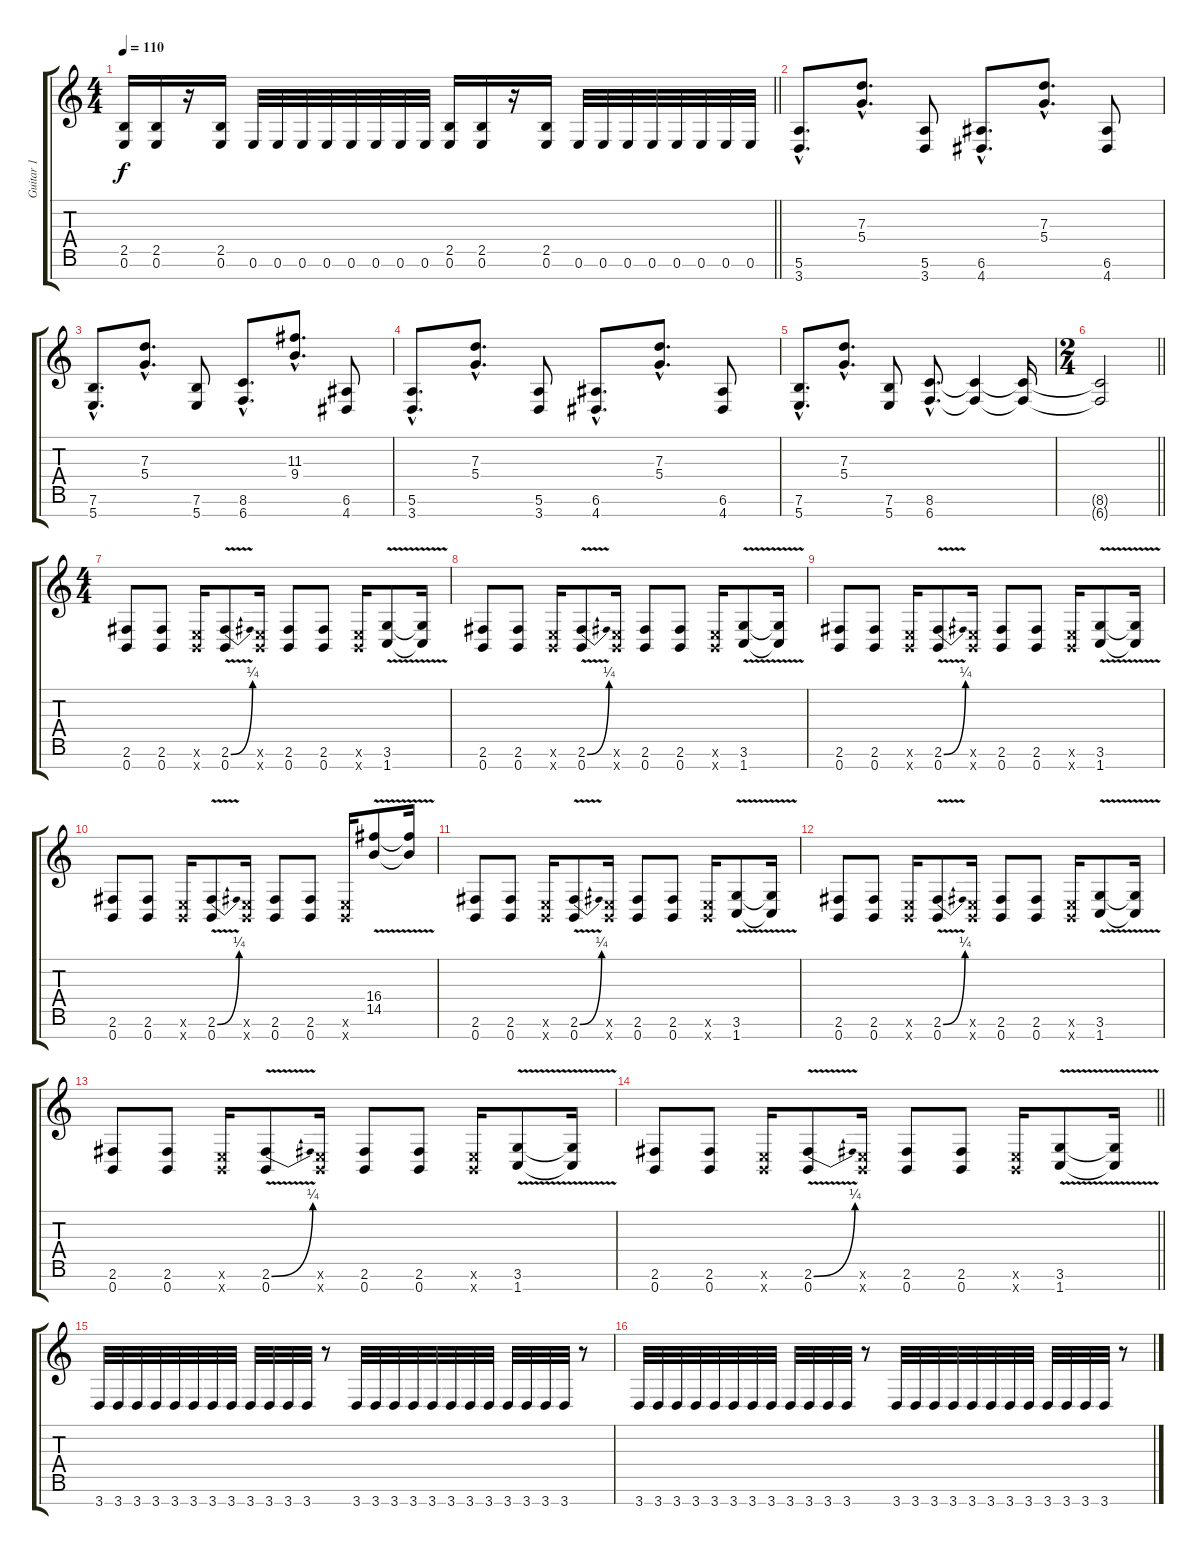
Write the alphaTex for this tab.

\track ("Guitar 1" "Guitar 1") {instrument distortionguitar}
\staff {score tabs}
\tuning (E4 B3 G3 D3 A2 E2 B1) {hide}
\ts (4 4)
\tempo 110
\clef g2
\barLineRight lightlight
\ks c
(2.5 0.6).16{dy f} (2.5 0.6).16 r.16 (2.5 0.6).16 0.6.32 0.6.32 0.6.32 0.6.32 0.6.32 0.6.32 0.6.32 0.6.32 (2.5 0.6).16 (2.5 0.6).16 r.16 (2.5 0.6).16 0.6.32 0.6.32 0.6.32 0.6.32 0.6.32 0.6.32 0.6.32 0.6.32 |
(5.6{hac} 3.7{hac}).8{d} (7.3{hac} 5.4{hac}).8{d} (5.6 3.7).8 (6.6{hac} 4.7{hac}).8{d} (7.3{hac} 5.4{hac}).8{d} (6.6 4.7).8 |
(7.6{hac} 5.7{hac}).8{d} (7.3{hac} 5.4{hac}).8{d} (7.6 5.7).8 (8.6{hac} 6.7{hac}).8{d} (11.3{hac} 9.4{hac}).8{d} (6.6 4.7).8 |
(5.6{hac} 3.7{hac}).8{d} (7.3{hac} 5.4{hac}).8{d} (5.6 3.7).8 (6.6{hac} 4.7{hac}).8{d} (7.3{hac} 5.4{hac}).8{d} (6.6 4.7).8 |
(7.6{hac} 5.7{hac}).8{d} (7.3{hac} 5.4{hac}).8{d} (7.6 5.7).8 (8.6{hac} 6.7{hac}).8{d} (8.6{t} 6.7{t}).4 (8.6{t} 6.7{t}).16 |
\ts (2 4)
\barLineRight lightlight
(8.6{t} 6.7{t}).2 |
\ts (4 4)
(2.6 0.7).8 (2.6 0.7).8 (0.6{x} 0.7{x}).16 (2.6{be (bend 0 0 60 1) v} 0.7).8 (0.6{x} 0.7{x}).16 (2.6 0.7).8 (2.6 0.7).8 (0.6{x} 0.7{x}).16 (3.6{v} 1.7{v}).8 (3.6{t} 1.7{t}).16 |
(2.6 0.7).8 (2.6 0.7).8 (0.6{x} 0.7{x}).16 (2.6{be (bend 0 0 60 1) v} 0.7).8 (0.6{x} 0.7{x}).16 (2.6 0.7).8 (2.6 0.7).8 (0.6{x} 0.7{x}).16 (3.6{v} 1.7{v}).8 (3.6{t} 1.7{t}).16 |
(2.6 0.7).8 (2.6 0.7).8 (0.6{x} 0.7{x}).16 (2.6{be (bend 0 0 60 1) v} 0.7).8 (0.6{x} 0.7{x}).16 (2.6 0.7).8 (2.6 0.7).8 (0.6{x} 0.7{x}).16 (3.6{v} 1.7{v}).8 (3.6{t} 1.7{t}).16 |
(2.6 0.7).8 (2.6 0.7).8 (0.6{x} 0.7{x}).16 (2.6{be (bend 0 0 60 1) v} 0.7).8 (0.6{x} 0.7{x}).16 (2.6 0.7).8 (2.6 0.7).8 (0.6{x} 0.7{x}).16 (16.4{v} 14.5{v}).8 (16.4{t} 14.5{t}).16 |
(2.6 0.7).8 (2.6 0.7).8 (0.6{x} 0.7{x}).16 (2.6{be (bend 0 0 60 1) v} 0.7).8 (0.6{x} 0.7{x}).16 (2.6 0.7).8 (2.6 0.7).8 (0.6{x} 0.7{x}).16 (3.6{v} 1.7{v}).8 (3.6{t} 1.7{t}).16 |
(2.6 0.7).8 (2.6 0.7).8 (0.6{x} 0.7{x}).16 (2.6{be (bend 0 0 60 1) v} 0.7).8 (0.6{x} 0.7{x}).16 (2.6 0.7).8 (2.6 0.7).8 (0.6{x} 0.7{x}).16 (3.6{v} 1.7{v}).8 (3.6{t} 1.7{t}).16 |
(2.6 0.7).8 (2.6 0.7).8 (0.6{x} 0.7{x}).16 (2.6{be (bend 0 0 60 1) v} 0.7).8 (0.6{x} 0.7{x}).16 (2.6 0.7).8 (2.6 0.7).8 (0.6{x} 0.7{x}).16 (3.6{v} 1.7{v}).8 (3.6{t} 1.7{t}).16 |
\barLineRight lightlight
(2.6 0.7).8 (2.6 0.7).8 (0.6{x} 0.7{x}).16 (2.6{be (bend 0 0 60 1) v} 0.7).8 (0.6{x} 0.7{x}).16 (2.6 0.7).8 (2.6 0.7).8 (0.6{x} 0.7{x}).16 (3.6{v} 1.7{v}).8 (3.6{t} 1.7{t}).16 |
3.7.32 3.7.32 3.7.32 3.7.32 3.7.32 3.7.32 3.7.32 3.7.32 3.7.32 3.7.32 3.7.32 3.7.32 r.8 3.7.32 3.7.32 3.7.32 3.7.32 3.7.32 3.7.32 3.7.32 3.7.32 3.7.32 3.7.32 3.7.32 3.7.32 r.8 |
3.7.32 3.7.32 3.7.32 3.7.32 3.7.32 3.7.32 3.7.32 3.7.32 3.7.32 3.7.32 3.7.32 3.7.32 r.8 3.7.32 3.7.32 3.7.32 3.7.32 3.7.32 3.7.32 3.7.32 3.7.32 3.7.32 3.7.32 3.7.32 3.7.32 r.8
